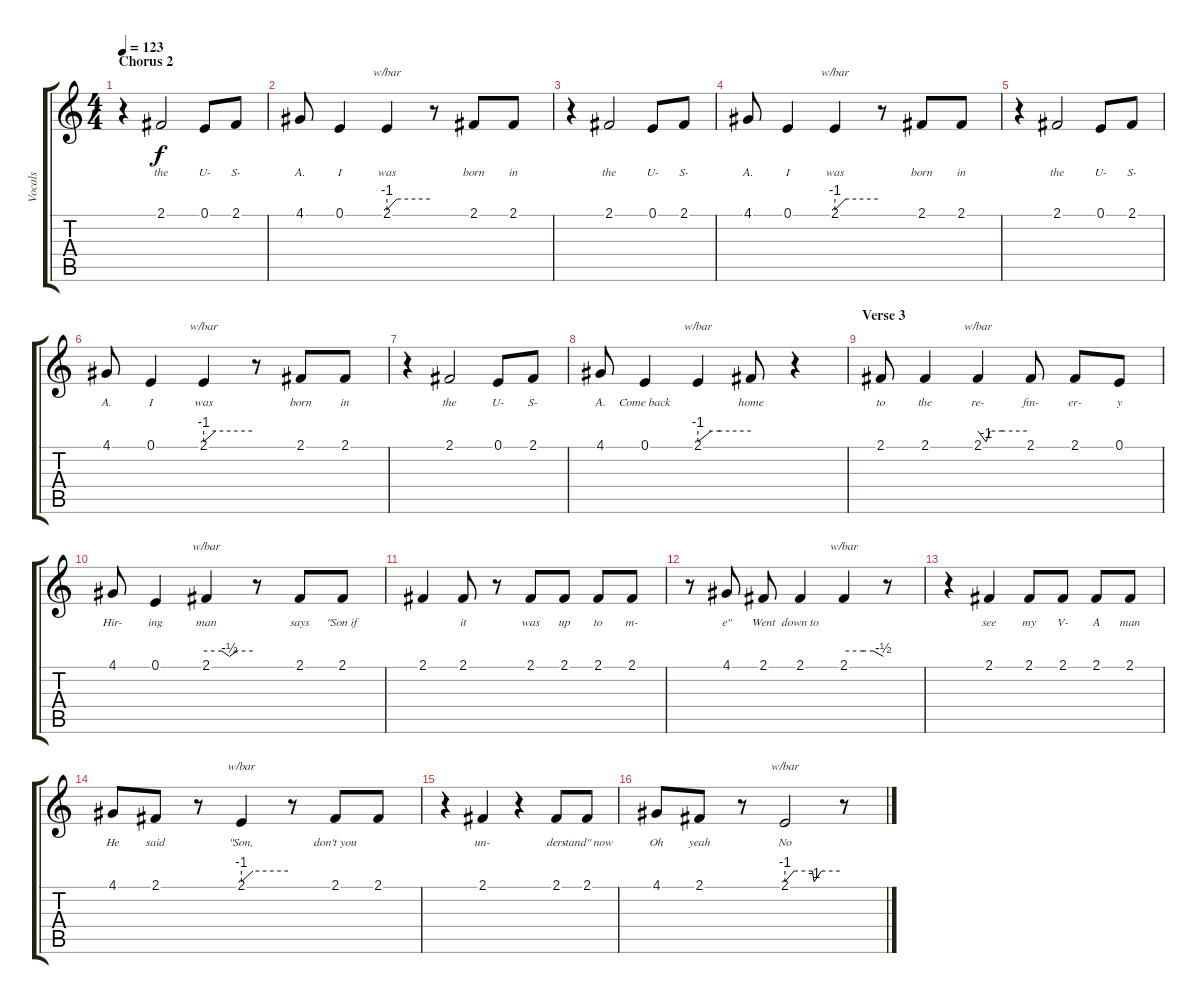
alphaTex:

\track ("Vocals" "Vocals") {instrument tenorsax}
\staff {score tabs}
\tuning (E4 B3 G3 D3 A2 E2) {hide}
\ts (4 4)
\section ("" "Chorus 2")
\tempo 123
\clef g2
\ks c
r.4{dy f} 2.1.2{lyrics (0 "the") lyrics (1 "") lyrics (2 "") lyrics (3 "") lyrics (4 "")} 0.1.8{lyrics (0 "U-") lyrics (1 "") lyrics (2 "") lyrics (3 "") lyrics (4 "")} 2.1.8{lyrics (0 "S-") lyrics (1 "") lyrics (2 "") lyrics (3 "") lyrics (4 "")} |
4.1.8{lyrics (0 "A.") lyrics (1 "") lyrics (2 "") lyrics (3 "") lyrics (4 "")} 0.1.4{lyrics (0 "I") lyrics (1 "") lyrics (2 "") lyrics (3 "") lyrics (4 "")} 2.1.4{tbe (custom default 0 -4 14 0 60 0) lyrics (0 "was") lyrics (1 "") lyrics (2 "") lyrics (3 "") lyrics (4 "")} r.8 2.1.8{lyrics (0 "born") lyrics (1 "") lyrics (2 "") lyrics (3 "") lyrics (4 "")} 2.1.8{lyrics (0 "in") lyrics (1 "") lyrics (2 "") lyrics (3 "") lyrics (4 "")} |
r.4 2.1.2{lyrics (0 "the") lyrics (1 "") lyrics (2 "") lyrics (3 "") lyrics (4 "")} 0.1.8{lyrics (0 "U-") lyrics (1 "") lyrics (2 "") lyrics (3 "") lyrics (4 "")} 2.1.8{lyrics (0 "S-") lyrics (1 "") lyrics (2 "") lyrics (3 "") lyrics (4 "")} |
4.1.8{lyrics (0 "A.") lyrics (1 "") lyrics (2 "") lyrics (3 "") lyrics (4 "")} 0.1.4{lyrics (0 "I") lyrics (1 "") lyrics (2 "") lyrics (3 "") lyrics (4 "")} 2.1.4{tbe (custom default 0 -4 15 0 60 0) lyrics (0 "was") lyrics (1 "") lyrics (2 "") lyrics (3 "") lyrics (4 "")} r.8 2.1.8{lyrics (0 "born") lyrics (1 "") lyrics (2 "") lyrics (3 "") lyrics (4 "")} 2.1.8{lyrics (0 "in") lyrics (1 "") lyrics (2 "") lyrics (3 "") lyrics (4 "")} |
r.4 2.1.2{lyrics (0 "the") lyrics (1 "") lyrics (2 "") lyrics (3 "") lyrics (4 "")} 0.1.8{lyrics (0 "U-") lyrics (1 "") lyrics (2 "") lyrics (3 "") lyrics (4 "")} 2.1.8{lyrics (0 "S-") lyrics (1 "") lyrics (2 "") lyrics (3 "") lyrics (4 "")} |
4.1.8{lyrics (0 "A.") lyrics (1 "") lyrics (2 "") lyrics (3 "") lyrics (4 "")} 0.1.4{lyrics (0 "I") lyrics (1 "") lyrics (2 "") lyrics (3 "") lyrics (4 "")} 2.1.4{tbe (custom default 0 -4 15 0 60 0) lyrics (0 "was") lyrics (1 "") lyrics (2 "") lyrics (3 "") lyrics (4 "")} r.8 2.1.8{lyrics (0 "born") lyrics (1 "") lyrics (2 "") lyrics (3 "") lyrics (4 "")} 2.1.8{lyrics (0 "in") lyrics (1 "") lyrics (2 "") lyrics (3 "") lyrics (4 "")} |
r.4 2.1.2{lyrics (0 "the") lyrics (1 "") lyrics (2 "") lyrics (3 "") lyrics (4 "")} 0.1.8{lyrics (0 "U-") lyrics (1 "") lyrics (2 "") lyrics (3 "") lyrics (4 "")} 2.1.8{lyrics (0 "S-") lyrics (1 "") lyrics (2 "") lyrics (3 "") lyrics (4 "")} |
4.1.8{lyrics (0 "A.") lyrics (1 "") lyrics (2 "") lyrics (3 "") lyrics (4 "")} 0.1.4{lyrics (0 "Come back") lyrics (1 "") lyrics (2 "") lyrics (3 "") lyrics (4 "")} 2.1.4{tbe (custom default 0 -4 15 0 25 0 60 0) lyrics (0 "") lyrics (1 "") lyrics (2 "") lyrics (3 "") lyrics (4 "")} 2.1{t}.8{lyrics (0 "home") lyrics (1 "") lyrics (2 "") lyrics (3 "") lyrics (4 "")} r.4 |
\section ("" "Verse 3")
2.1.8{lyrics (0 "to") lyrics (1 "") lyrics (2 "") lyrics (3 "") lyrics (4 "")} 2.1.4{lyrics (0 "the") lyrics (1 "") lyrics (2 "") lyrics (3 "") lyrics (4 "")} 2.1.4{tbe (custom default 0 0 10 -4 15 0 30 0 60 0) lyrics (0 "re-") lyrics (1 "") lyrics (2 "") lyrics (3 "") lyrics (4 "")} 2.1.8{lyrics (0 "fin-") lyrics (1 "") lyrics (2 "") lyrics (3 "") lyrics (4 "")} 2.1.8{lyrics (0 "er-") lyrics (1 "") lyrics (2 "") lyrics (3 "") lyrics (4 "")} 0.1.8{lyrics (0 "y") lyrics (1 "") lyrics (2 "") lyrics (3 "") lyrics (4 "")} |
4.1.8{lyrics (0 "Hir-") lyrics (1 "") lyrics (2 "") lyrics (3 "") lyrics (4 "")} 0.1.4{lyrics (0 "ing") lyrics (1 "") lyrics (2 "") lyrics (3 "") lyrics (4 "")} 2.1.4{tbe (custom default 0 0 20 0 30 -2 40 0 60 0) lyrics (0 "man") lyrics (1 "") lyrics (2 "") lyrics (3 "") lyrics (4 "")} r.8 2.1.8{lyrics (0 "says") lyrics (1 "") lyrics (2 "") lyrics (3 "") lyrics (4 "")} 2.1.8{lyrics (0 "\"Son if") lyrics (1 "") lyrics (2 "") lyrics (3 "") lyrics (4 "")} |
2.1.4{lyrics (0 "") lyrics (1 "") lyrics (2 "") lyrics (3 "") lyrics (4 "")} 2.1.8{lyrics (0 "it") lyrics (1 "") lyrics (2 "") lyrics (3 "") lyrics (4 "")} r.8 2.1.8{lyrics (0 "was") lyrics (1 "") lyrics (2 "") lyrics (3 "") lyrics (4 "")} 2.1.8{lyrics (0 "up") lyrics (1 "") lyrics (2 "") lyrics (3 "") lyrics (4 "")} 2.1.8{lyrics (0 "to") lyrics (1 "") lyrics (2 "") lyrics (3 "") lyrics (4 "")} 2.1.8{lyrics (0 "m-") lyrics (1 "") lyrics (2 "") lyrics (3 "") lyrics (4 "")} |
r.8 4.1.8{lyrics (0 "e\"") lyrics (1 "") lyrics (2 "") lyrics (3 "") lyrics (4 "")} 2.1.8{lyrics (0 "Went") lyrics (1 "") lyrics (2 "") lyrics (3 "") lyrics (4 "")} 2.1.4{lyrics (0 "down to") lyrics (1 "") lyrics (2 "") lyrics (3 "") lyrics (4 "")} 2.1.4{tbe (custom default 0 0 30 0 45 0 60 -2) lyrics (0 "") lyrics (1 "") lyrics (2 "") lyrics (3 "") lyrics (4 "")} r.8 |
r.4 2.1.4{lyrics (0 "see") lyrics (1 "") lyrics (2 "") lyrics (3 "") lyrics (4 "")} 2.1.8{lyrics (0 "my") lyrics (1 "") lyrics (2 "") lyrics (3 "") lyrics (4 "")} 2.1.8{lyrics (0 "V-") lyrics (1 "") lyrics (2 "") lyrics (3 "") lyrics (4 "")} 2.1.8{lyrics (0 "A") lyrics (1 "") lyrics (2 "") lyrics (3 "") lyrics (4 "")} 2.1.8{lyrics (0 "man") lyrics (1 "") lyrics (2 "") lyrics (3 "") lyrics (4 "")} |
4.1.8{lyrics (0 "He") lyrics (1 "") lyrics (2 "") lyrics (3 "") lyrics (4 "")} 2.1.8{lyrics (0 "said") lyrics (1 "") lyrics (2 "") lyrics (3 "") lyrics (4 "")} r.8 2.1.4{tbe (custom default 0 -4 15 0 60 0) lyrics (0 "\"Son,") lyrics (1 "") lyrics (2 "") lyrics (3 "") lyrics (4 "")} r.8 2.1.8{lyrics (0 "don't you") lyrics (1 "") lyrics (2 "") lyrics (3 "") lyrics (4 "")} 2.1.8{lyrics (0 "") lyrics (1 "") lyrics (2 "") lyrics (3 "") lyrics (4 "")} |
r.4 2.1.4{lyrics (0 "un-") lyrics (1 "") lyrics (2 "") lyrics (3 "") lyrics (4 "")} r.4 2.1.8{lyrics (0 "der-") lyrics (1 "") lyrics (2 "") lyrics (3 "") lyrics (4 "")} 2.1.8{lyrics (0 "stand\" now") lyrics (1 "") lyrics (2 "") lyrics (3 "") lyrics (4 "")} |
4.1.8{lyrics (0 "Oh") lyrics (1 "") lyrics (2 "") lyrics (3 "") lyrics (4 "")} 2.1.8{lyrics (0 "yeah") lyrics (1 "") lyrics (2 "") lyrics (3 "") lyrics (4 "")} r.8 2.1.2{tbe (custom default 0 -4 10 0 30 0 32 -4 40 0 60 0) lyrics (0 "No") lyrics (1 "") lyrics (2 "") lyrics (3 "") lyrics (4 "")} r.8
